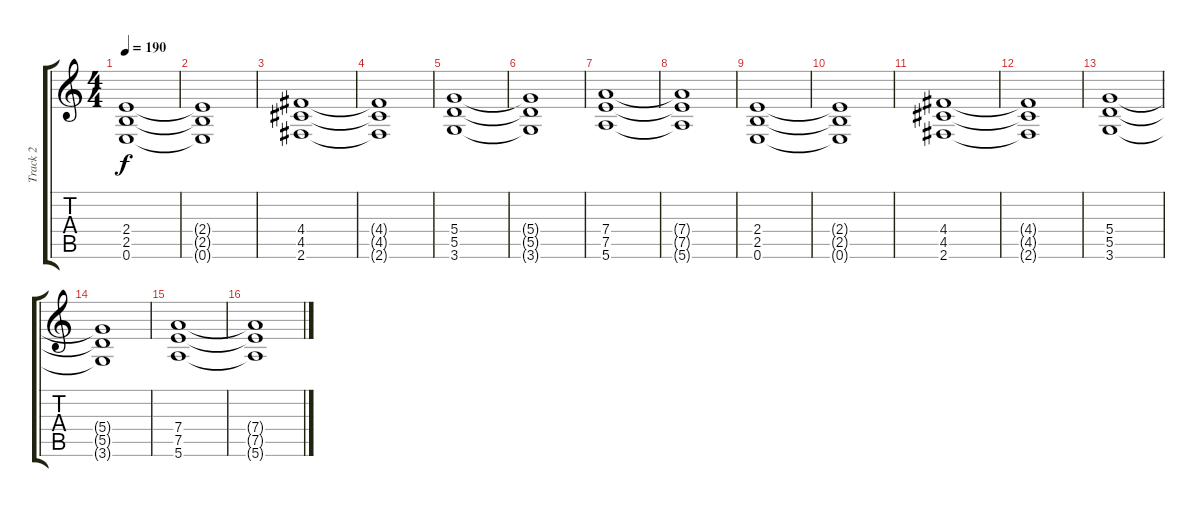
\track ("Track 2" "Track 2") {instrument distortionguitar}
\staff {score tabs}
\tuning (E4 B3 G3 D3 A2 E2) {hide}
\ts (4 4)
\tempo 190
\clef g2
\ks c
(2.4 2.5 0.6).1{dy f} |
(2.4{t} 2.5{t} 0.6{t}).1 |
(4.4 4.5 2.6).1 |
(4.4{t} 4.5{t} 2.6{t}).1 |
(5.4 5.5 3.6).1 |
(5.4{t} 5.5{t} 3.6{t}).1 |
(7.4 7.5 5.6).1 |
(7.4{t} 7.5{t} 5.6{t}).1 |
(2.4 2.5 0.6).1 |
(2.4{t} 2.5{t} 0.6{t}).1 |
(4.4 4.5 2.6).1 |
(4.4{t} 4.5{t} 2.6{t}).1 |
(5.4 5.5 3.6).1 |
(5.4{t} 5.5{t} 3.6{t}).1 |
(7.4 7.5 5.6).1 |
(7.4{t} 7.5{t} 5.6{t}).1
